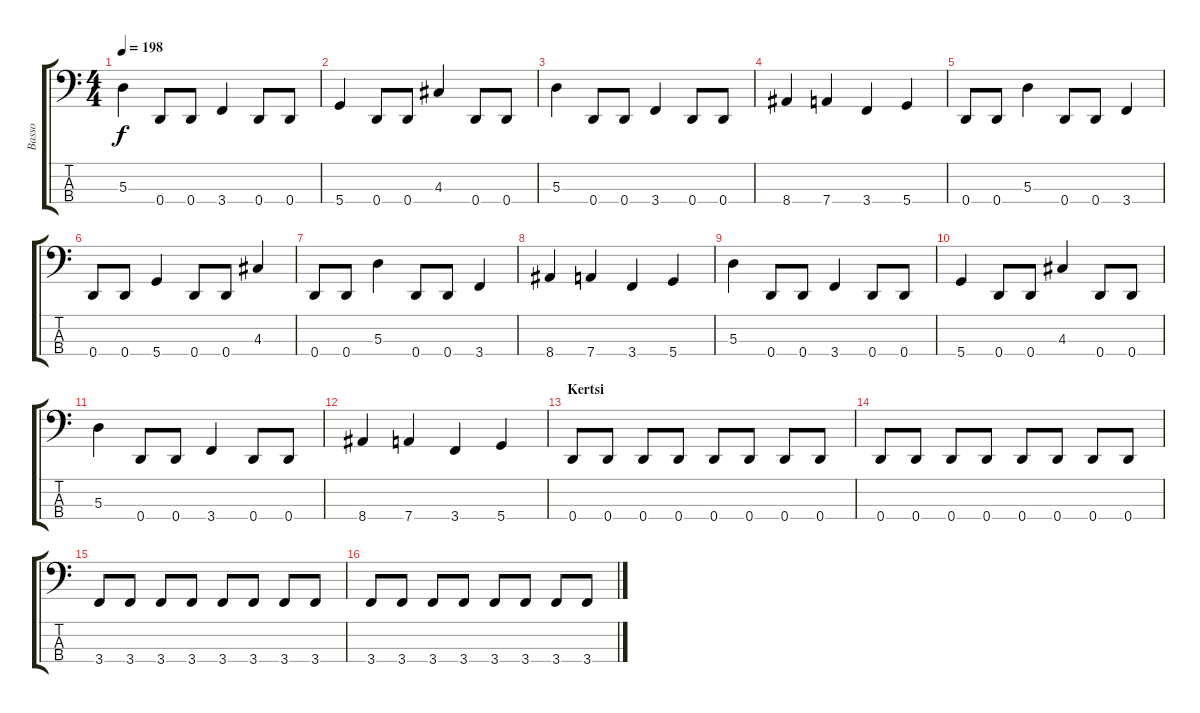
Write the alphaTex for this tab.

\track ("Basso" "Basso") {instrument electricbasspick}
\staff {score tabs}
\tuning (G2 D2 A1 D1) {hide}
\ts (4 4)
\tempo 198
\clef f4
\ks c
5.3.4{dy f} 0.4.8 0.4.8 3.4.4 0.4.8 0.4.8 |
5.4.4 0.4.8 0.4.8 4.3.4 0.4.8 0.4.8 |
5.3.4 0.4.8 0.4.8 3.4.4 0.4.8 0.4.8 |
8.4.4 7.4.4 3.4.4 5.4.4 |
0.4.8 0.4.8 5.3.4 0.4.8 0.4.8 3.4.4 |
0.4.8 0.4.8 5.4.4 0.4.8 0.4.8 4.3.4 |
0.4.8 0.4.8 5.3.4 0.4.8 0.4.8 3.4.4 |
8.4.4 7.4.4 3.4.4 5.4.4 |
5.3.4 0.4.8 0.4.8 3.4.4 0.4.8 0.4.8 |
5.4.4 0.4.8 0.4.8 4.3.4 0.4.8 0.4.8 |
5.3.4 0.4.8 0.4.8 3.4.4 0.4.8 0.4.8 |
8.4.4 7.4.4 3.4.4 5.4.4 |
\section ("" "Kertsi")
0.4.8 0.4.8 0.4.8 0.4.8 0.4.8 0.4.8 0.4.8 0.4.8 |
0.4.8 0.4.8 0.4.8 0.4.8 0.4.8 0.4.8 0.4.8 0.4.8 |
3.4.8 3.4.8 3.4.8 3.4.8 3.4.8 3.4.8 3.4.8 3.4.8 |
3.4.8 3.4.8 3.4.8 3.4.8 3.4.8 3.4.8 3.4.8 3.4.8
